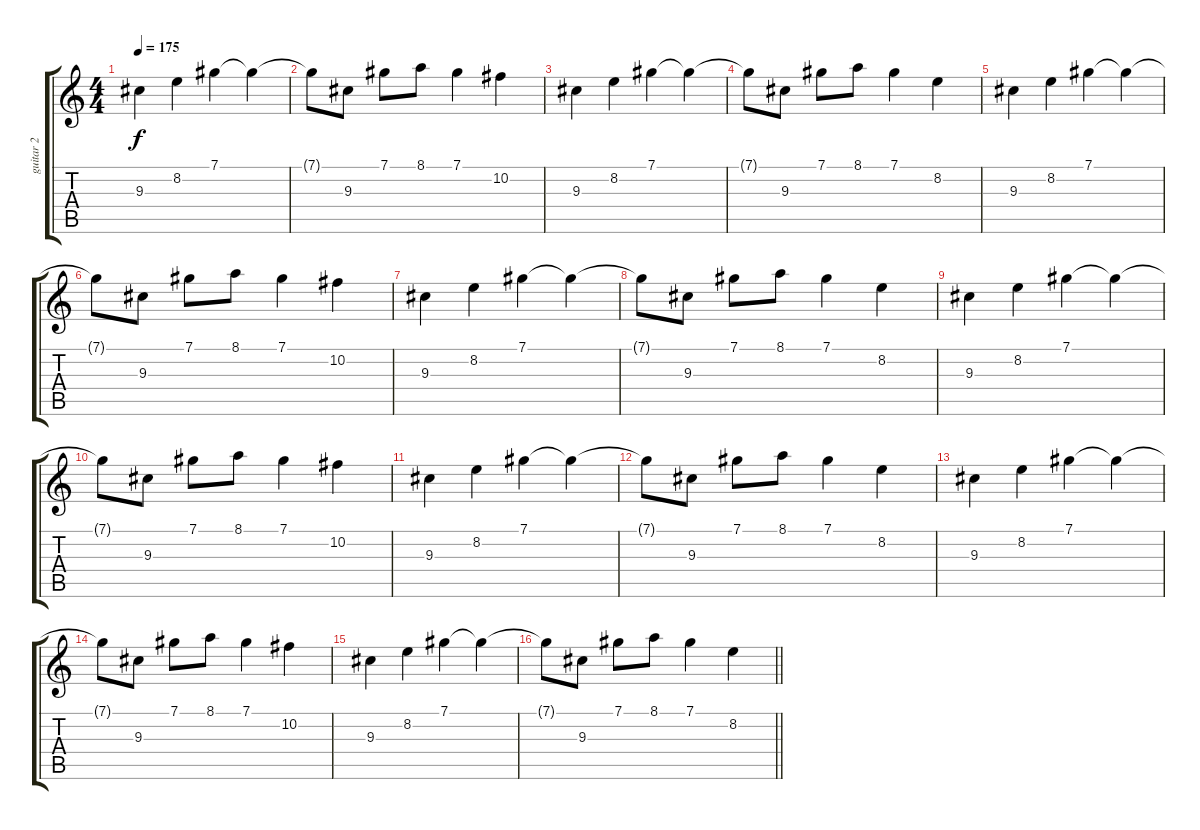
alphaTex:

\track ("guitar 2" "guitar 2") {instrument distortionguitar}
\staff {score tabs}
\tuning (Db4 Ab3 E3 B2 Gb2 B1) {hide}
\ts (4 4)
\tempo 175
\clef g2
\ks c
9.3.4{dy f} 8.2.4 7.1.4 7.1{t}.4 |
7.1{t}.8 9.3.8 7.1.8 8.1.8 7.1.4 10.2.4 |
9.3.4 8.2.4 7.1.4 7.1{t}.4 |
7.1{t}.8 9.3.8 7.1.8 8.1.8 7.1.4 8.2.4 |
9.3.4 8.2.4 7.1.4 7.1{t}.4 |
7.1{t}.8 9.3.8 7.1.8 8.1.8 7.1.4 10.2.4 |
9.3.4 8.2.4 7.1.4 7.1{t}.4 |
7.1{t}.8 9.3.8 7.1.8 8.1.8 7.1.4 8.2.4 |
9.3.4 8.2.4 7.1.4 7.1{t}.4 |
7.1{t}.8 9.3.8 7.1.8 8.1.8 7.1.4 10.2.4 |
9.3.4 8.2.4 7.1.4 7.1{t}.4 |
7.1{t}.8 9.3.8 7.1.8 8.1.8 7.1.4 8.2.4 |
9.3.4 8.2.4 7.1.4 7.1{t}.4 |
7.1{t}.8 9.3.8 7.1.8 8.1.8 7.1.4 10.2.4 |
9.3.4 8.2.4 7.1.4 7.1{t}.4 |
\barLineRight lightlight
7.1{t}.8 9.3.8 7.1.8 8.1.8 7.1.4 8.2.4
